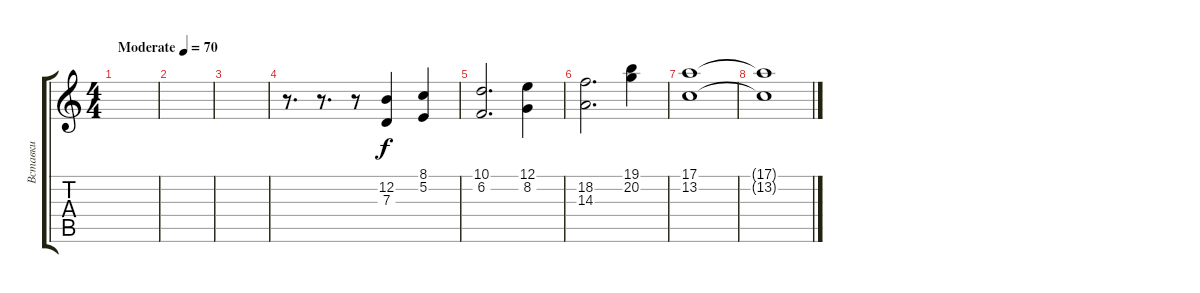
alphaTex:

\track ("Вставки" "Вставки") {instrument pad8sweep}
\staff {score tabs}
\tuning (E4 B3 G3 D3 A2 E2) {hide}
\ts (4 4)
\tempo (70 "Moderate")
\clef g2
\ks c
|
|
|
r.8{d} r.8{d} r.8 (12.2 7.3).4 (8.1 5.2).4 |
(10.1 6.2).2{d} (12.1 8.2).4 |
(18.2 14.3).2{d} (19.1 20.2).4 |
(17.1 13.2).1 |
(17.1{t} 13.2{t}).1{volume 0}
